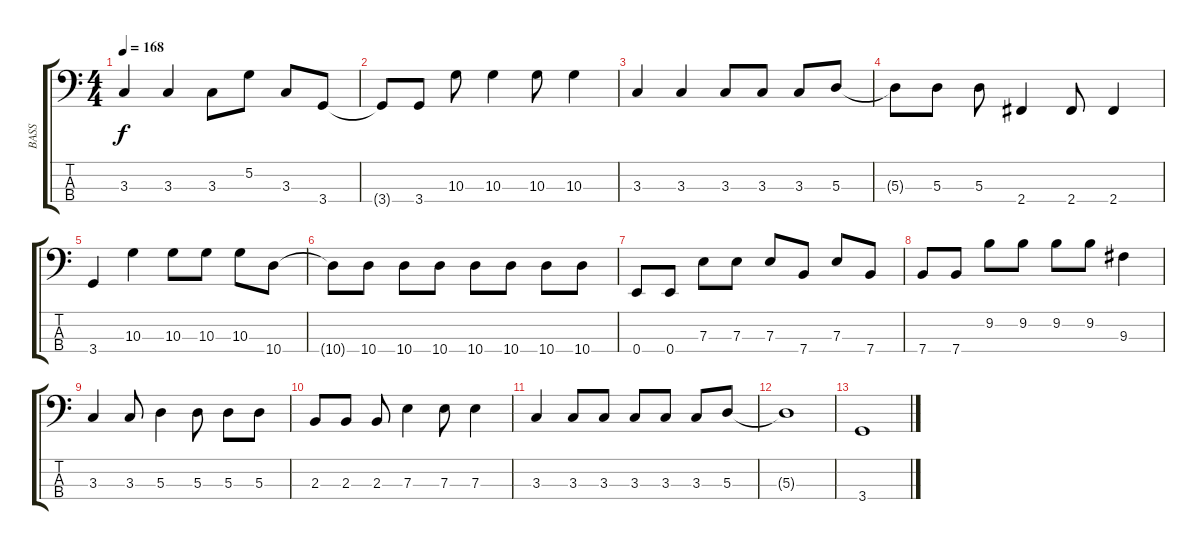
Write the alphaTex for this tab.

\track ("BASS" "BASS") {instrument electricbassfinger}
\staff {score tabs}
\tuning (G2 D2 A1 E1) {hide}
\ts (4 4)
\tempo 168
\clef f4
\ks c
3.3.4{dy f} 3.3.4 3.3.8 5.2.8 3.3.8 3.4.8 |
3.4{t}.8 3.4.8 10.3.8 10.3.4 10.3.8 10.3.4 |
3.3.4 3.3.4 3.3.8 3.3.8 3.3.8 5.3.8 |
5.3{t}.8 5.3.8 5.3.8 2.4.4 2.4.8 2.4.4 |
3.4.4 10.3.4 10.3.8 10.3.8 10.3.8 10.4.8 |
10.4{t}.8 10.4.8 10.4.8 10.4.8 10.4.8 10.4.8 10.4.8 10.4.8 |
0.4.8 0.4.8 7.3.8 7.3.8 7.3.8 7.4.8 7.3.8 7.4.8 |
7.4.8 7.4.8 9.2.8 9.2.8 9.2.8 9.2.8 9.3.4 |
3.3.4 3.3.8 5.3.4 5.3.8 5.3.8 5.3.8 |
2.3.8 2.3.8 2.3.8 7.3.4 7.3.8 7.3.4 |
3.3.4 3.3.8 3.3.8 3.3.8 3.3.8 3.3.8 5.3.8 |
5.3{t}.1 |
3.4.1
